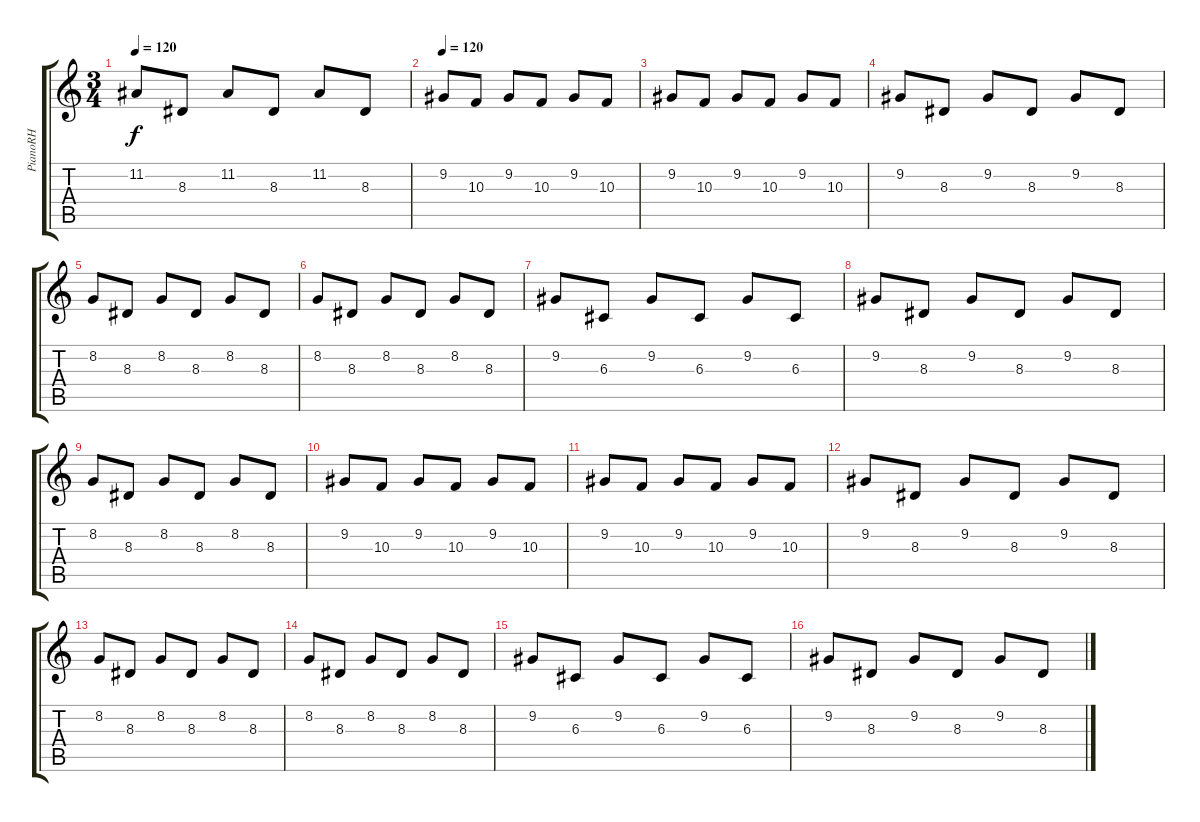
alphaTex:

\track ("PianoRH" "PianoRH") {instrument electricgrandpiano}
\staff {score tabs}
\tuning (E4 B3 G3 D3 A2 E2) {hide}
\ts (3 4)
\tempo 120
\clef g2
\ks c
11.2.8{dy f} 8.3.8 11.2.8 8.3.8 11.2.8 8.3.8 |
\tempo 120
9.2.8 10.3.8 9.2.8 10.3.8 9.2.8 10.3.8 |
9.2.8 10.3.8 9.2.8 10.3.8 9.2.8 10.3.8 |
9.2.8 8.3.8 9.2.8 8.3.8 9.2.8 8.3.8 |
8.2.8 8.3.8 8.2.8 8.3.8 8.2.8 8.3.8 |
8.2.8 8.3.8 8.2.8 8.3.8 8.2.8 8.3.8 |
9.2.8 6.3.8 9.2.8 6.3.8 9.2.8 6.3.8 |
9.2.8 8.3.8 9.2.8 8.3.8 9.2.8 8.3.8 |
8.2.8 8.3.8 8.2.8 8.3.8 8.2.8 8.3.8 |
9.2.8 10.3.8 9.2.8 10.3.8 9.2.8 10.3.8 |
9.2.8 10.3.8 9.2.8 10.3.8 9.2.8 10.3.8 |
9.2.8 8.3.8 9.2.8 8.3.8 9.2.8 8.3.8 |
8.2.8 8.3.8 8.2.8 8.3.8 8.2.8 8.3.8 |
8.2.8 8.3.8 8.2.8 8.3.8 8.2.8 8.3.8 |
9.2.8 6.3.8 9.2.8 6.3.8 9.2.8 6.3.8 |
9.2.8 8.3.8 9.2.8 8.3.8 9.2.8 8.3.8
